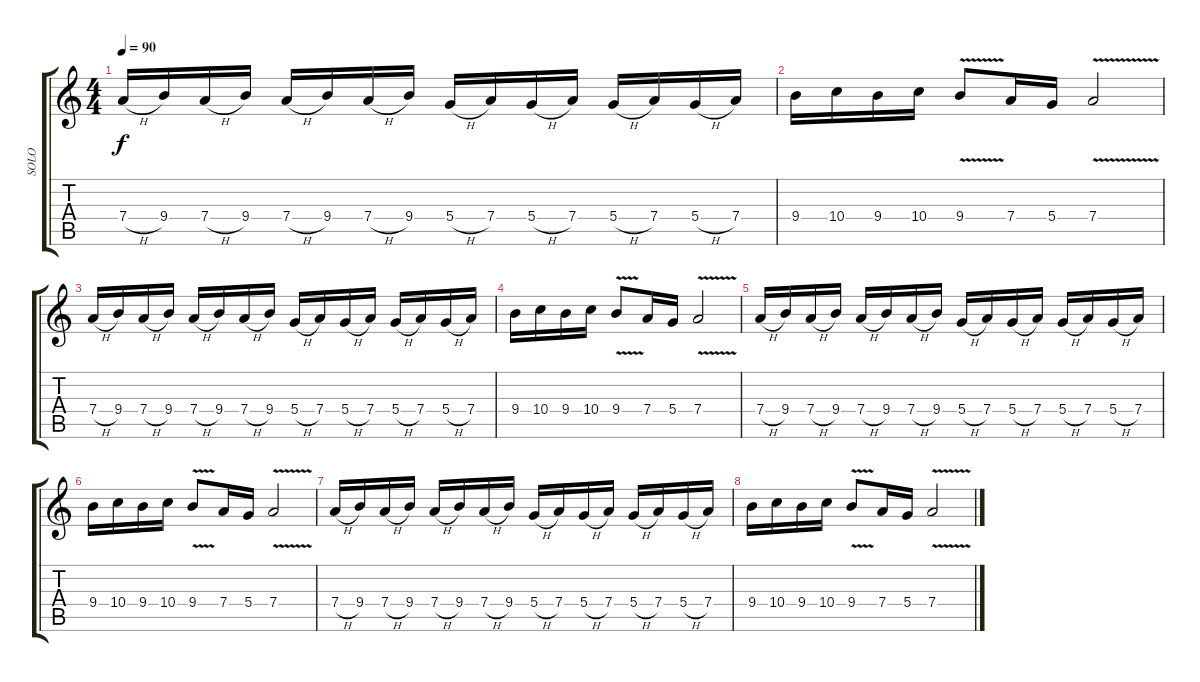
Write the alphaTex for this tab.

\track ("SOLO" "SOLO") {instrument overdrivenguitar}
\staff {score tabs}
\tuning (E4 B3 G3 D3 A2 E2) {hide}
\ts (4 4)
\tempo 90
\clef g2
\ks c
7.4{h}.16{dy f instrument overdrivenguitar} 9.4.16 7.4{h}.16 9.4.16 7.4{h}.16 9.4.16 7.4{h}.16 9.4.16 5.4{h}.16 7.4.16 5.4{h}.16 7.4.16 5.4{h}.16 7.4.16 5.4{h}.16 7.4.16 |
9.4.16 10.4.16 9.4.16 10.4.16 9.4{v}.8 7.4.16 5.4.16 7.4{v}.2 |
7.4{h}.16 9.4.16 7.4{h}.16 9.4.16 7.4{h}.16 9.4.16 7.4{h}.16 9.4.16 5.4{h}.16 7.4.16 5.4{h}.16 7.4.16 5.4{h}.16 7.4.16 5.4{h}.16 7.4.16 |
9.4.16 10.4.16 9.4.16 10.4.16 9.4{v}.8 7.4.16 5.4.16 7.4{v}.2 |
7.4{h}.16 9.4.16 7.4{h}.16 9.4.16 7.4{h}.16 9.4.16 7.4{h}.16 9.4.16 5.4{h}.16 7.4.16 5.4{h}.16 7.4.16 5.4{h}.16 7.4.16 5.4{h}.16 7.4.16 |
9.4.16 10.4.16 9.4.16 10.4.16 9.4{v}.8 7.4.16 5.4.16 7.4{v}.2 |
7.4{h}.16 9.4.16 7.4{h}.16 9.4.16 7.4{h}.16 9.4.16 7.4{h}.16 9.4.16 5.4{h}.16 7.4.16 5.4{h}.16 7.4.16 5.4{h}.16 7.4.16 5.4{h}.16 7.4.16 |
9.4.16 10.4.16 9.4.16 10.4.16 9.4{v}.8 7.4.16 5.4.16 7.4{v}.2
